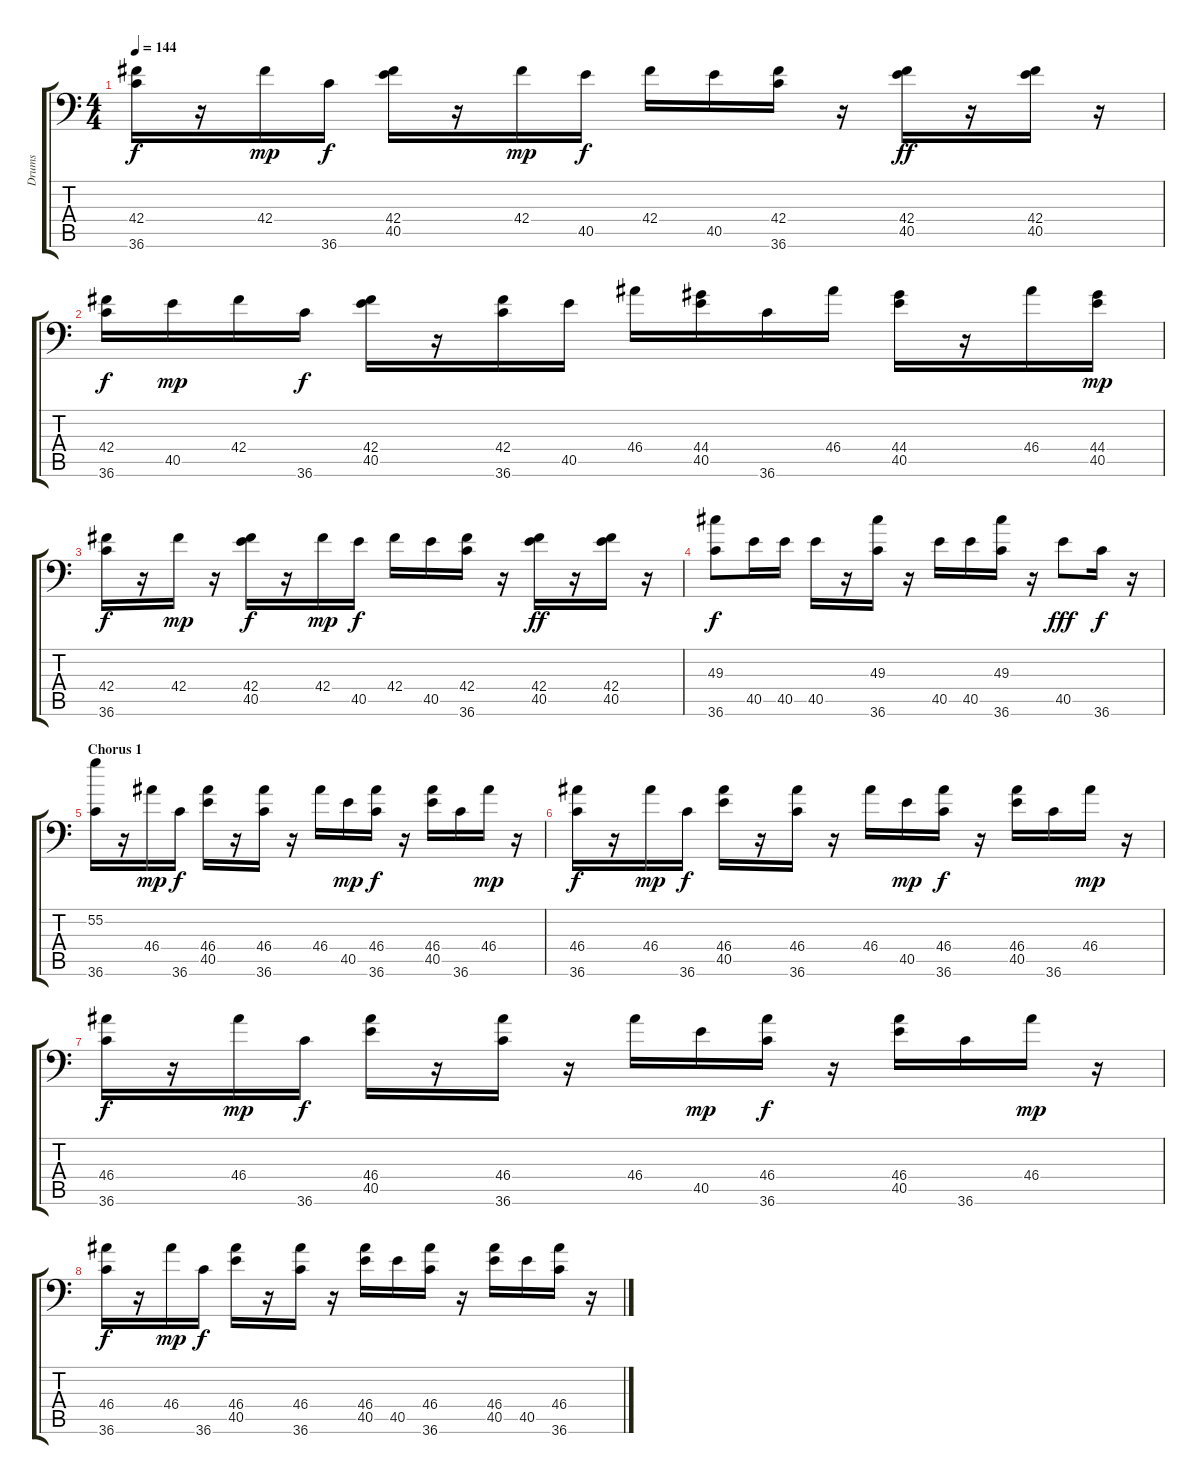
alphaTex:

\track ("Drums" "Drums") {instrument acousticgrandpiano}
\staff {score tabs}
\tuning (C-1 C-1 C-1 C-1 C-1 C-1) {hide}
\ts (4 4)
\tempo 144
\clef f4
\ks c
(42.4 36.6).16{dy f} r.16 42.4.16{dy mp} 36.6.16{dy f} (42.4 40.5).16 r.16 42.4.16{dy mp} 40.5.16{dy f} 42.4.16 40.5.16 (42.4 36.6).16 r.16 (42.4 40.5).16{dy ff} r.16 (42.4 40.5).16 r.16 |
(42.4 36.6).16{dy f} 40.5.16{dy mp} 42.4.16 36.6.16{dy f} (42.4 40.5).16 r.16 (42.4 36.6).16 40.5.16 46.4.16 (44.4 40.5).16 36.6.16 46.4.16 (44.4 40.5).16 r.16 46.4.16 (44.4 40.5).16{dy mp} |
(42.4 36.6).16{dy f} r.16 42.4.16{dy mp} r.16 (42.4 40.5).16{dy f} r.16 42.4.16{dy mp} 40.5.16{dy f} 42.4.16 40.5.16 (42.4 36.6).16 r.16 (42.4 40.5).16{dy ff} r.16 (42.4 40.5).16 r.16 |
(49.3 36.6).8{dy f} 40.5.16 40.5.16 40.5.16 r.16 (49.3 36.6).16 r.16 40.5.16 40.5.16 (49.3 36.6).16 r.16 40.5.8{dy fff} 36.6.16{dy f} r.16 |
\section ("" "Chorus 1")
(55.2 36.6).16 r.16 46.4.16{dy mp} 36.6.16{dy f} (46.4 40.5).16 r.16 (46.4 36.6).16 r.16 46.4.16 40.5.16{dy mp} (46.4 36.6).16{dy f} r.16 (46.4 40.5).16 36.6.16 46.4.16{dy mp} r.16 |
(46.4 36.6).16{dy f} r.16 46.4.16{dy mp} 36.6.16{dy f} (46.4 40.5).16 r.16 (46.4 36.6).16 r.16 46.4.16 40.5.16{dy mp} (46.4 36.6).16{dy f} r.16 (46.4 40.5).16 36.6.16 46.4.16{dy mp} r.16 |
(46.4 36.6).16{dy f} r.16 46.4.16{dy mp} 36.6.16{dy f} (46.4 40.5).16 r.16 (46.4 36.6).16 r.16 46.4.16 40.5.16{dy mp} (46.4 36.6).16{dy f} r.16 (46.4 40.5).16 36.6.16 46.4.16{dy mp} r.16 |
(46.4 36.6).16{dy f} r.16 46.4.16{dy mp} 36.6.16{dy f} (46.4 40.5).16 r.16 (46.4 36.6).16 r.16 (46.4 40.5).16 40.5.16 (46.4 36.6).16 r.16 (46.4 40.5).16 40.5.16 (46.4 36.6).16 r.16
